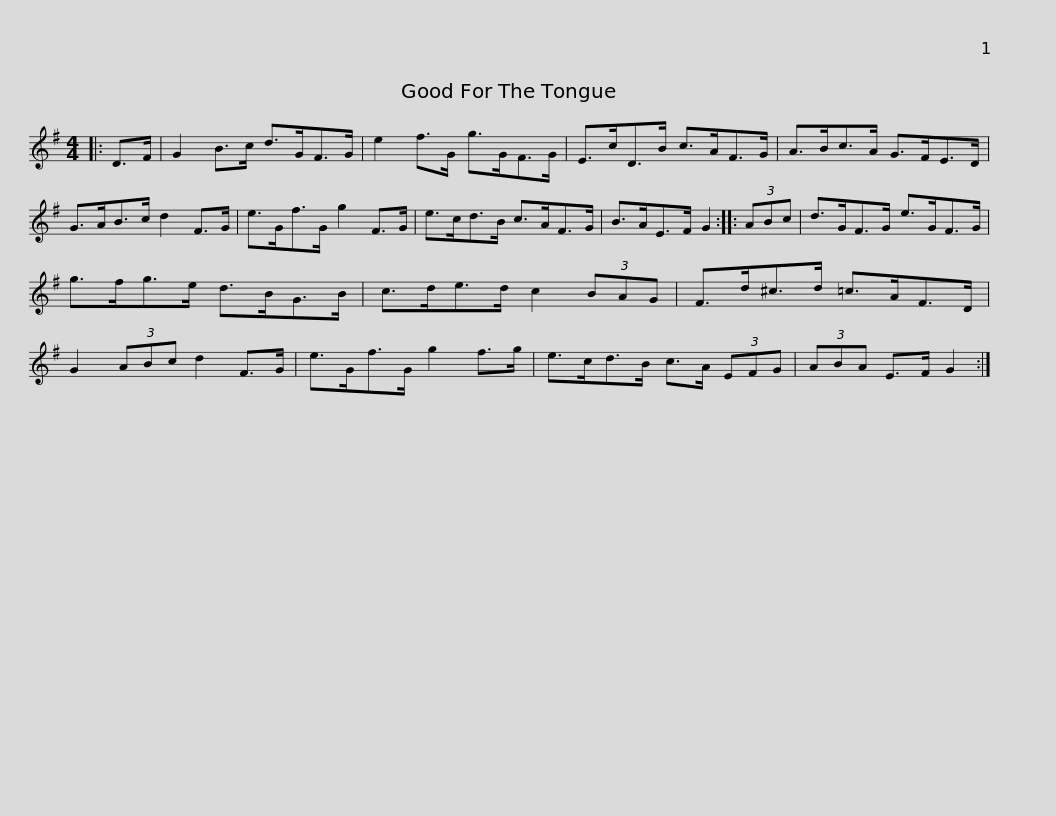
X:1
L:1/8
M:4/4
I:linebreak $
K:G
V:1 treble
V:1
|: D>F | G2 B>c d>GF>G | e2 f>G g>GF>G | E>cD>B c>AF>G | A>Bc>A G>FE>D |$ %5
 G>AB>c d2 F>G | e>Gf>G g2 F>G | e>cd>B c>AF>G | B>AE>F G2 :: (3ABc | %10
 d>GF>G e>GF>G |$ g>fg>e d>BG>B | c>de>d c2 (3BAG | F>d^c>d =c>AF>D | G2 (3ABc d2 F>G | %15
 e>Gf>G g2 f>g |$ e>cd>B c>A (3EFG | (3ABA E>F G2 :| %18
